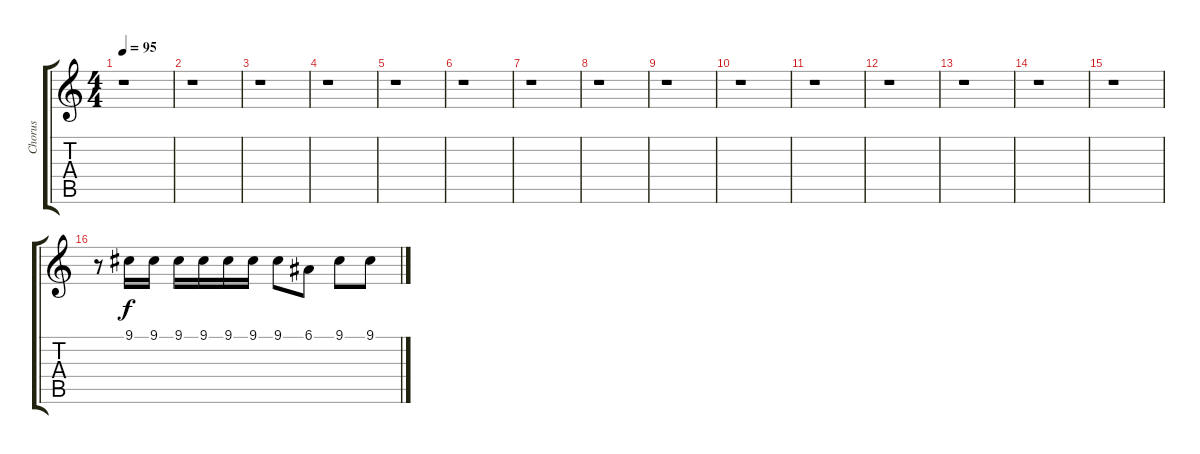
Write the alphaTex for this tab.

\track ("Chorus" "Chorus") {instrument lead2sawtooth}
\staff {score tabs}
\tuning (E4 B3 G3 D3 A2 E2) {hide}
\ts (4 4)
\tempo 95
\clef g2
\ks c
r.1{dy f} |
r.1 |
r.1 |
r.1 |
r.1 |
r.1 |
r.1 |
r.1 |
r.1 |
r.1 |
r.1 |
r.1 |
r.1 |
r.1 |
r.1 |
r.8 9.1.16 9.1.16 9.1.16 9.1.16 9.1.16 9.1.16 9.1.8 6.1.8 9.1.8 9.1.8
